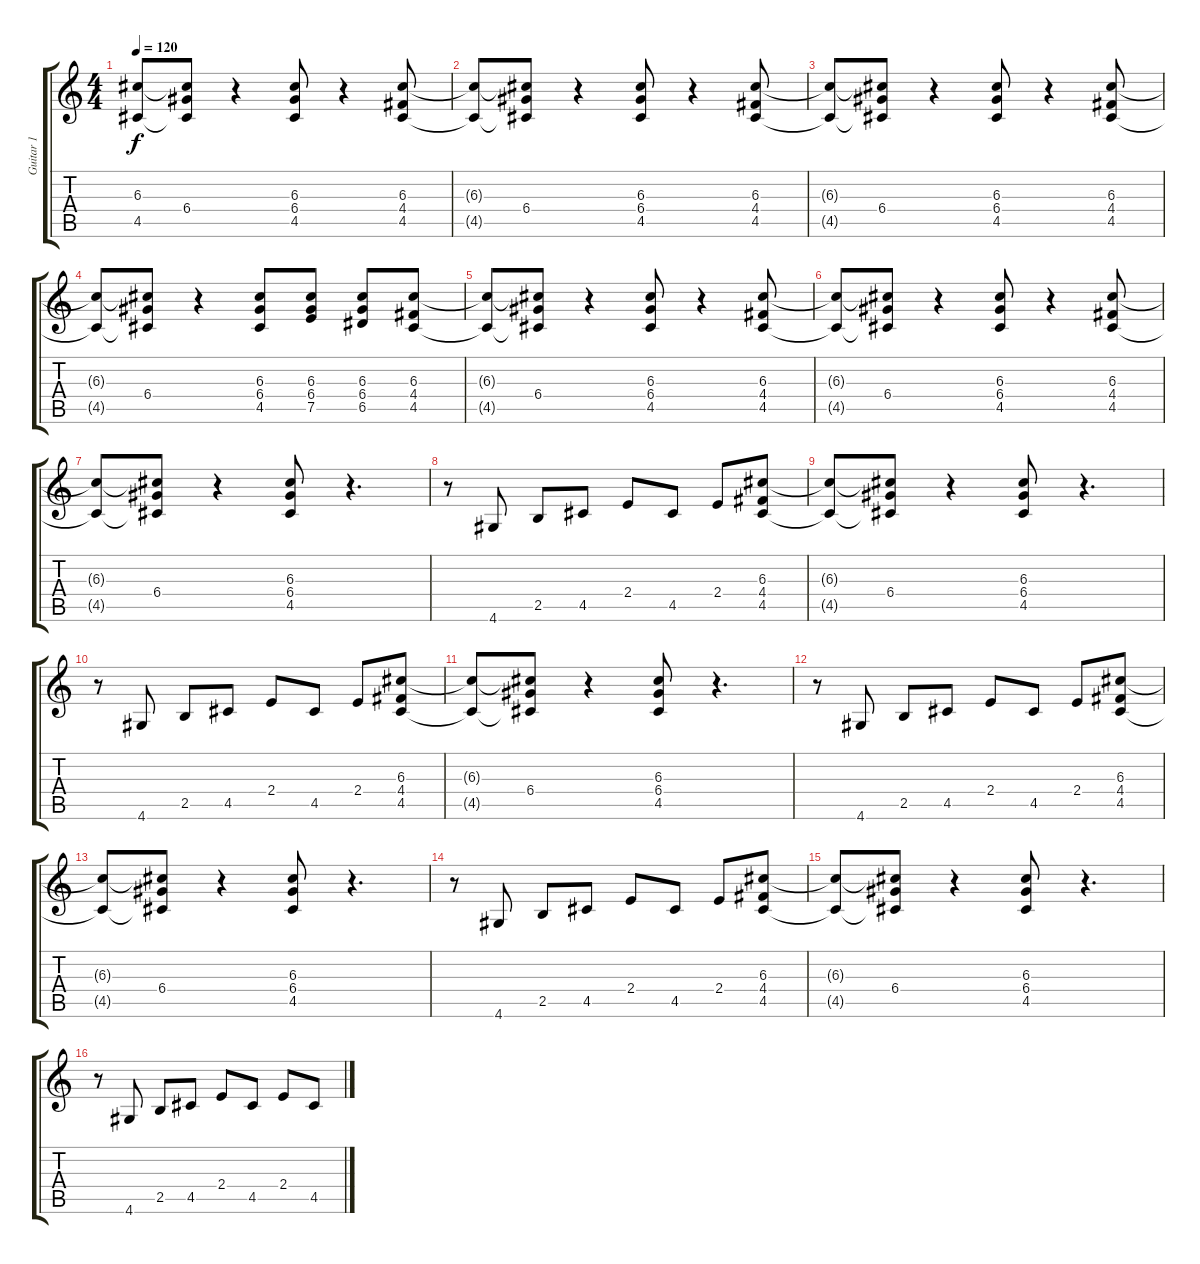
\track ("Guitar 1" "Guitar 1") {instrument distortionguitar}
\staff {score tabs}
\tuning (E4 B3 G3 D3 A2 E2) {hide}
\ts (4 4)
\tempo 120
\clef g2
\ks c
(6.3{t} 4.5{t}).8{dy f} (6.3{t} 6.4 4.5{t}).8 r.4 (6.3 6.4 4.5).8 r.4 (6.3 4.4 4.5).8 |
(6.3{t} 4.5{t}).8 (6.3{t} 6.4 4.5{t}).8 r.4 (6.3 6.4 4.5).8 r.4 (6.3 4.4 4.5).8 |
(6.3{t} 4.5{t}).8 (6.3{t} 6.4 4.5{t}).8 r.4 (6.3 6.4 4.5).8 r.4 (6.3 4.4 4.5).8 |
(6.3{t} 4.5{t}).8 (6.3{t} 6.4 4.5{t}).8 r.4 (6.3 6.4 4.5).8 (6.3 6.4 7.5).8 (6.3 6.4 6.5).8 (6.3 4.4 4.5).8 |
(6.3{t} 4.5{t}).8 (6.3{t} 6.4 4.5{t}).8 r.4 (6.3 6.4 4.5).8 r.4 (6.3 4.4 4.5).8 |
(6.3{t} 4.5{t}).8 (6.3{t} 6.4 4.5{t}).8 r.4 (6.3 6.4 4.5).8 r.4 (6.3 4.4 4.5).8 |
(6.3{t} 4.5{t}).8 (6.3{t} 6.4 4.5{t}).8 r.4 (6.3 6.4 4.5).8 r.4{d} |
r.8 4.6.8 2.5.8 4.5.8 2.4.8 4.5.8 2.4.8 (6.3 4.4 4.5).8 |
(6.3{t} 4.5{t}).8 (6.3{t} 6.4 4.5{t}).8 r.4 (6.3 6.4 4.5).8 r.4{d} |
r.8 4.6.8 2.5.8 4.5.8 2.4.8 4.5.8 2.4.8 (6.3 4.4 4.5).8 |
(6.3{t} 4.5{t}).8 (6.3{t} 6.4 4.5{t}).8 r.4 (6.3 6.4 4.5).8 r.4{d} |
r.8 4.6.8 2.5.8 4.5.8 2.4.8 4.5.8 2.4.8 (6.3 4.4 4.5).8 |
(6.3{t} 4.5{t}).8 (6.3{t} 6.4 4.5{t}).8 r.4 (6.3 6.4 4.5).8 r.4{d} |
r.8 4.6.8 2.5.8 4.5.8 2.4.8 4.5.8 2.4.8 (6.3 4.4 4.5).8 |
(6.3{t} 4.5{t}).8 (6.3{t} 6.4 4.5{t}).8 r.4 (6.3 6.4 4.5).8 r.4{d} |
r.8 4.6.8 2.5.8 4.5.8 2.4.8 4.5.8 2.4.8 4.5.8
